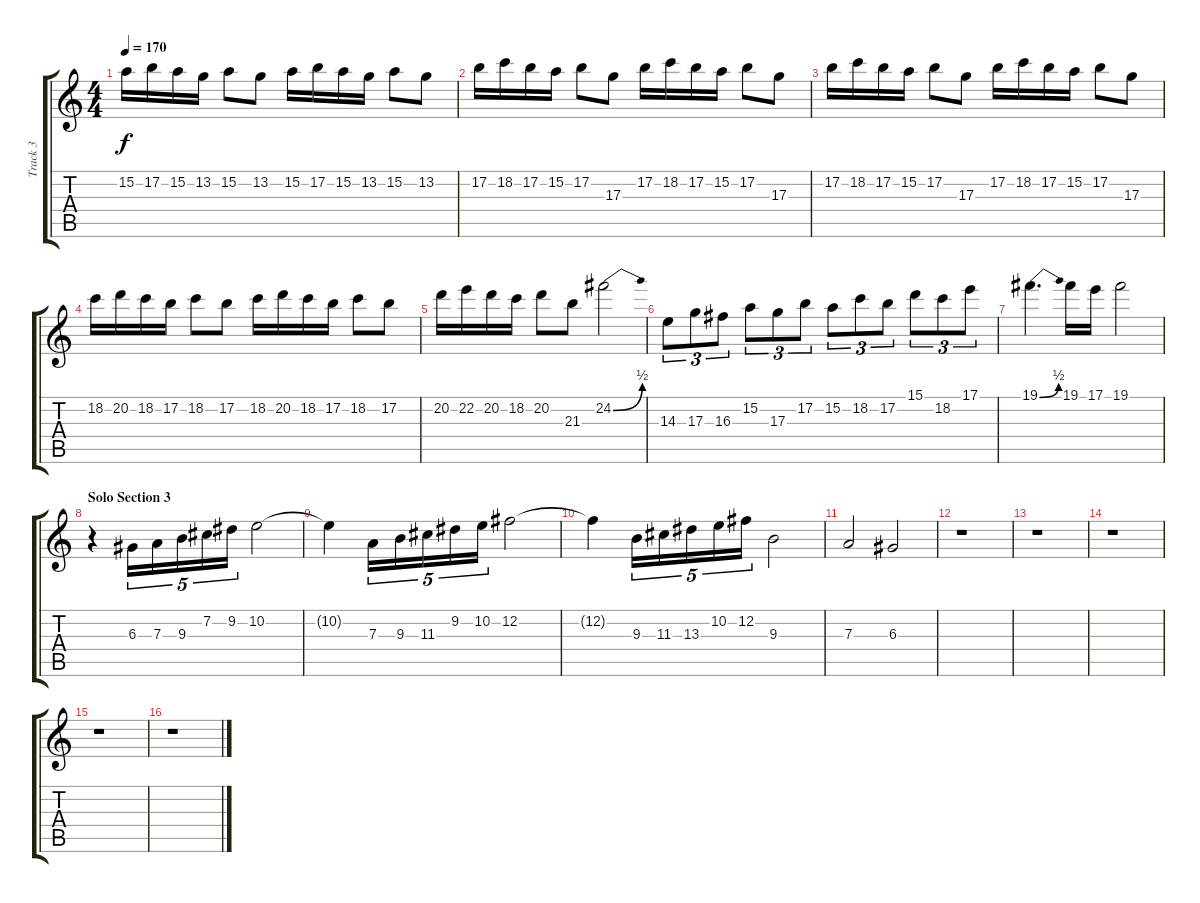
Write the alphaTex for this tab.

\track ("Track 3" "Track 3") {instrument distortionguitar}
\staff {score tabs}
\tuning (B3 Gb3 D3 A2 E2 B1) {hide}
\ts (4 4)
\tempo 170
\clef g2
\ks c
15.2.16{dy f} 17.2.16 15.2.16 13.2.16 15.2.8 13.2.8 15.2.16 17.2.16 15.2.16 13.2.16 15.2.8 13.2.8 |
17.2.16 18.2.16 17.2.16 15.2.16 17.2.8 17.3.8 17.2.16 18.2.16 17.2.16 15.2.16 17.2.8 17.3.8 |
17.2.16 18.2.16 17.2.16 15.2.16 17.2.8 17.3.8 17.2.16 18.2.16 17.2.16 15.2.16 17.2.8 17.3.8 |
18.2.16 20.2.16 18.2.16 17.2.16 18.2.8 17.2.8 18.2.16 20.2.16 18.2.16 17.2.16 18.2.8 17.2.8 |
20.2.16 22.2.16 20.2.16 18.2.16 20.2.8 21.3.8 24.2{be (bend 0 0 60 2)}.2 |
14.3.8{tu (3 2)} 17.3.8{tu (3 2)} 16.3.8{tu (3 2)} 15.2.8{tu (3 2)} 17.3.8{tu (3 2)} 17.2.8{tu (3 2)} 15.2.8{tu (3 2)} 18.2.8{tu (3 2)} 17.2.8{tu (3 2)} 15.1.8{tu (3 2)} 18.2.8{tu (3 2)} 17.1.8{tu (3 2)} |
19.1{be (bend 0 0 60 2)}.4{d} 19.1.16 17.1.16 19.1.2 |
\section ("" "Solo Section 3")
r.4 6.3.16{tu (5 4)} 7.3.16{tu (5 4)} 9.3.16{tu (5 4)} 7.2.16{tu (5 4)} 9.2.16{tu (5 4)} 10.2.2 |
10.2{t}.4 7.3.16{tu (5 4)} 9.3.16{tu (5 4)} 11.3.16{tu (5 4)} 9.2.16{tu (5 4)} 10.2.16{tu (5 4)} 12.2.2 |
12.2{t}.4 9.3.16{tu (5 4)} 11.3.16{tu (5 4)} 13.3.16{tu (5 4)} 10.2.16{tu (5 4)} 12.2.16{tu (5 4)} 9.3.2 |
7.3.2 6.3.2 |
r.1 |
r.1 |
r.1 |
r.1 |
r.1
